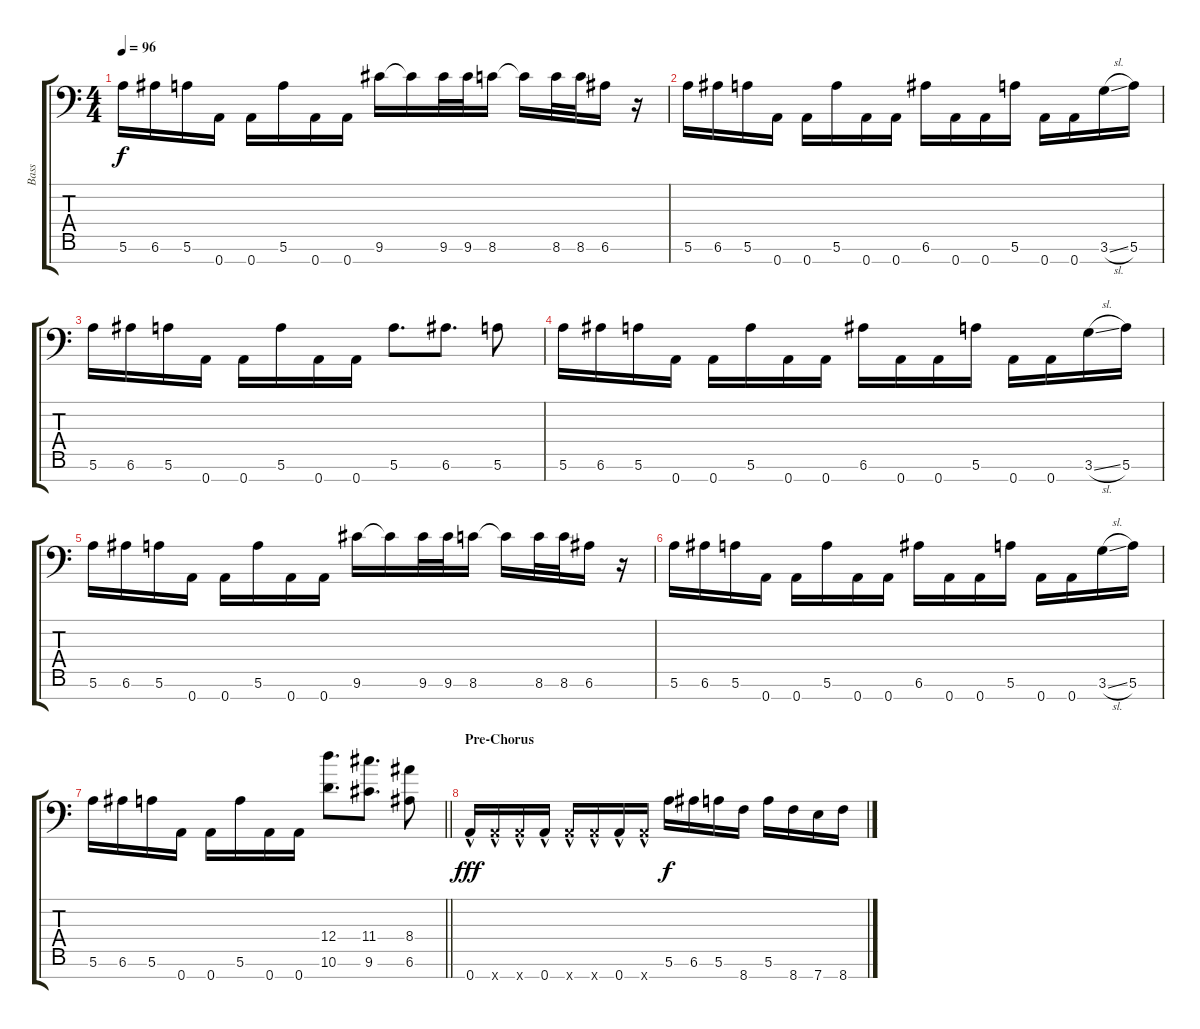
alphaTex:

\track ("Bass" "Bass") {instrument electricbasspick}
\staff {score tabs}
\tuning (E4 B3 G3 D3 A2 E2 A1) {hide}
\ts (4 4)
\tempo 96
\clef f4
\ks c
5.6.16{dy f} 6.6.16 5.6.16 0.7.16 0.7.16 5.6.16 0.7.16 0.7.16 9.6.16 9.6{t}.16 9.6.32 9.6.32 8.6.16 8.6{t}.16 8.6.32 8.6.32 6.6.16 r.16 |
5.6.16 6.6.16 5.6.16 0.7.16 0.7.16 5.6.16 0.7.16 0.7.16 6.6.16 0.7.16 0.7.16 5.6.16 0.7.16 0.7.16 3.6{sl}.16 5.6.16 |
5.6.16 6.6.16 5.6.16 0.7.16 0.7.16 5.6.16 0.7.16 0.7.16 5.6.8{d} 6.6.8{d} 5.6.8 |
5.6.16 6.6.16 5.6.16 0.7.16 0.7.16 5.6.16 0.7.16 0.7.16 6.6.16 0.7.16 0.7.16 5.6.16 0.7.16 0.7.16 3.6{sl}.16 5.6.16 |
5.6.16 6.6.16 5.6.16 0.7.16 0.7.16 5.6.16 0.7.16 0.7.16 9.6.16 9.6{t}.16 9.6.32 9.6.32 8.6.16 8.6{t}.16 8.6.32 8.6.32 6.6.16 r.16 |
5.6.16 6.6.16 5.6.16 0.7.16 0.7.16 5.6.16 0.7.16 0.7.16 6.6.16 0.7.16 0.7.16 5.6.16 0.7.16 0.7.16 3.6{sl}.16 5.6.16 |
\barLineRight lightlight
5.6.16 6.6.16 5.6.16 0.7.16 0.7.16 5.6.16 0.7.16 0.7.16 (12.4 10.6).8{d} (11.4 9.6).8{d} (8.4 6.6).8 |
\section ("" "Pre-Chorus")
0.7{hac}.16{dy fff} 0.7{hac x}.16 0.7{hac x}.16 0.7{hac}.16 0.7{hac x}.16 0.7{hac x}.16 0.7{hac}.16 0.7{hac x}.16 5.6.16{dy f} 6.6.16 5.6.16 8.7.16 5.6.16 8.7.16 7.7.16 8.7.16
